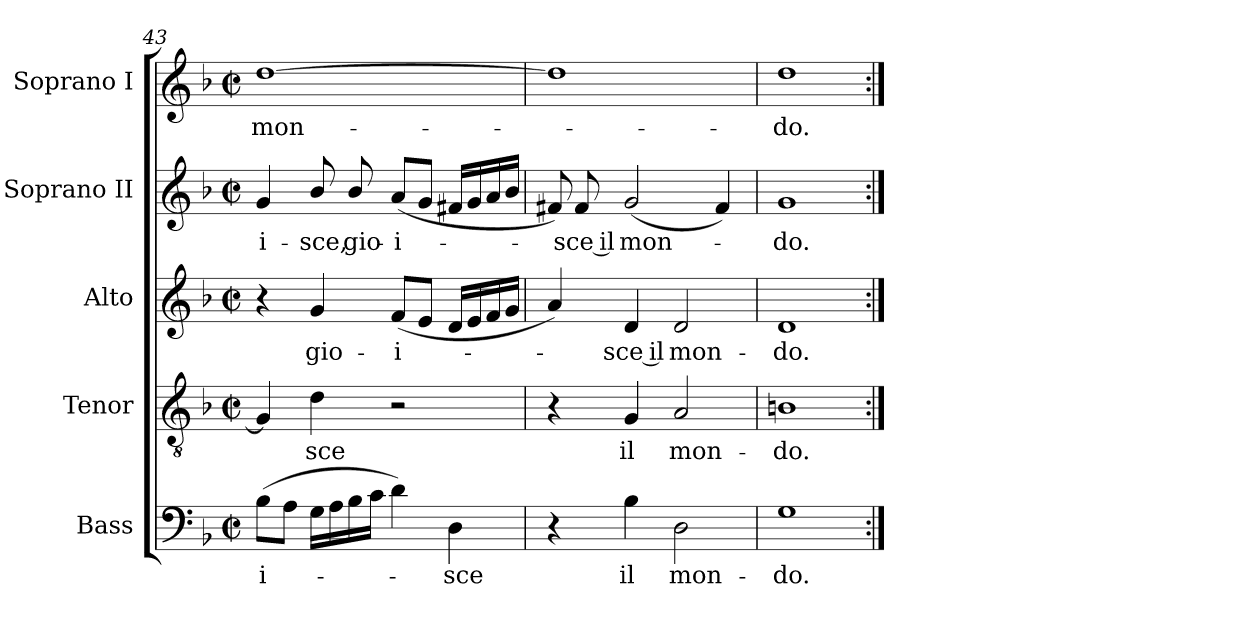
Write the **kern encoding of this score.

**kern	**text	**kern	**text	**kern	**text	**kern	**text	**kern	**text
*part5	*part5	*part4	*part4	*part3	*part3	*part2	*part2	*part1	*part1
*staff5	*staff5	*staff4	*staff4	*staff3	*staff3	*staff2	*staff2	*staff1	*staff1
*I"Bass	*	*I"Tenor	*	*I"Alto	*	*I"Soprano II	*	*I"Soprano I	*
*I'B	*	*I'T	*	*I'A	*	*I'S II	*	*I'S I	*
*clefF4	*	*clefGv2	*	*clefG2	*	*clefG2	*	*clefG2	*
*k[b-]	*	*k[b-]	*	*k[b-]	*	*k[b-]	*	*k[b-]	*
*F:	*	*F:	*	*F:	*	*F:	*	*F:	*
*M2/2	*	*M2/2	*	*M2/2	*	*M2/2	*	*M2/2	*
*met(c|)	*	*met(c|)	*	*met(c|)	*	*met(c|)	*	*met(c|)	*
=43	=43	=43	=43	=43	=43	=43	=43	=43	=43
!	!LO:LY:b	!	!	!	!	!	!LO:LY:b	!	!LO:LY:b
(>8B-L	-i-	4G]	.	4r	.	4g	-i-	[1dd	mon-
8AJ	.	.	.	.	.	.	.	.	.
!	!	!	!LO:LY:b	!	!LO:LY:b	!	!LO:LY:b	!	!
16GLL	.	4d	sce	4g	gio-	8b-/	-sce,	.	.
16A	.	.	.	.	.	.	.	.	.
!	!	!	!	!	!	!	!LO:LY:b	!	!
16B-	.	.	.	.	.	8b-/	gio-	.	.
16cJJ	.	.	.	.	.	.	.	.	.
!	!	!	!	!	!LO:LY:b	!	!LO:LY:b	!	!
4d)	.	2r	.	(<8fL	-i-	(<8aL	-i-	.	.
.	.	.	.	8eJ	.	8gJ	.	.	.
!	!LO:LY:b	!	!	!	!	!	!	!	!
4D	sce	.	.	16dLL	.	16f#XLL	.	.	.
.	.	.	.	16e	.	16g	.	.	.
.	.	.	.	16f	.	16a	.	.	.
.	.	.	.	16gJJ	.	16b-JJ	.	.	.
=44	=44	=44	=44	=44	=44	=44	=44	=44	=44
4r	.	4r	.	4a)	.	8f#X)	.	1dd]	.
!	!	!	!	!	!	!	!LO:LY:b	!	!
.	.	.	.	.	.	8f#	sce il	.	.
!	!LO:LY:b	!	!LO:LY:b	!	!LO:LY:b	!	!LO:LY:b	!	!
4B-	il	4G	il	4d	sce il	(<2g	mon-	.	.
!	!LO:LY:b	!	!LO:LY:b	!	!LO:LY:b	!	!	!	!
2D	mon-	2A	mon-	2d	mon-	.	.	.	.
.	.	.	.	.	.	4f#)	.	.	.
=45	=45	=45	=45	=45	=45	=45	=45	=45	=45
!	!LO:LY:b	!	!LO:LY:b	!	!LO:LY:b	!	!LO:LY:b	!	!LO:LY:b
1G	-do.	1Bn	-do.	1d	-do.	1g	do.	1dd	do.
=:|!	=:|!	=:|!	=:|!	=:|!	=:|!	=:|!	=:|!	=:|!	=:|!
*-	*-	*-	*-	*-	*-	*-	*-	*-	*-
